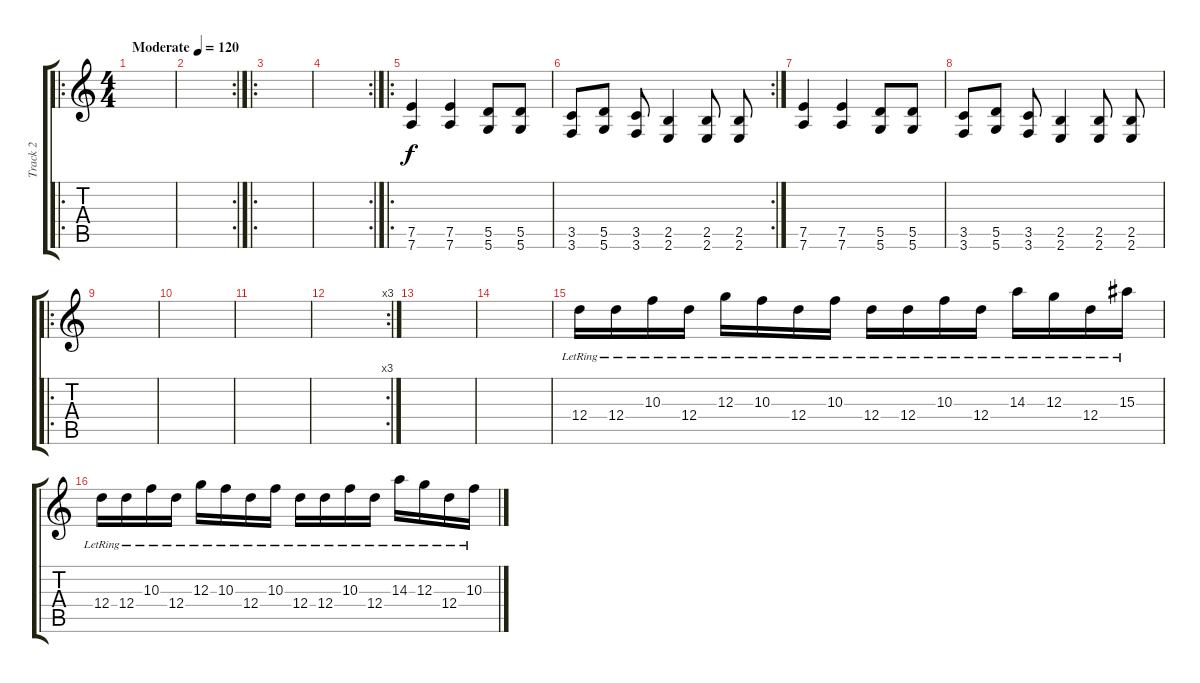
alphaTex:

\track ("Track 2" "Track 2") {instrument distortionguitar}
\staff {score tabs}
\tuning (E4 B3 G3 D3 A2 D2) {hide}
\ro
\ts (4 4)
\tempo (120 "Moderate")
\clef g2
\ks c
|
\rc 2
|
\ro
|
\rc 2
|
\ro
(7.5 7.6).4 (7.5 7.6).4 (5.5 5.6).8 (5.5 5.6).8 |
\rc 2
(3.5 3.6).8 (5.5 5.6).8 (3.5 3.6).8 (2.5 2.6).4 (2.5 2.6).8 (2.5 2.6).8 |
(7.5 7.6).4 (7.5 7.6).4 (5.5 5.6).8 (5.5 5.6).8 |
(3.5 3.6).8 (5.5 5.6).8 (3.5 3.6).8 (2.5 2.6).4 (2.5 2.6).8 (2.5 2.6).8 |
\ro
|
|
|
\rc 3
|
|
|
12.4{lr}.16 12.4{lr}.16 10.3{lr}.16 12.4{lr}.16 12.3{lr}.16 10.3{lr}.16 12.4{lr}.16 10.3{lr}.16 12.4{lr}.16 12.4{lr}.16 10.3{lr}.16 12.4{lr}.16 14.3{lr}.16 12.3{lr}.16 12.4{lr}.16 15.3{lr}.16 |
12.4{lr}.16 12.4{lr}.16 10.3{lr}.16 12.4{lr}.16 12.3{lr}.16 10.3{lr}.16 12.4{lr}.16 10.3{lr}.16 12.4{lr}.16 12.4{lr}.16 10.3{lr}.16 12.4{lr}.16 14.3{lr}.16 12.3{lr}.16 12.4{lr}.16 10.3{lr}.16
